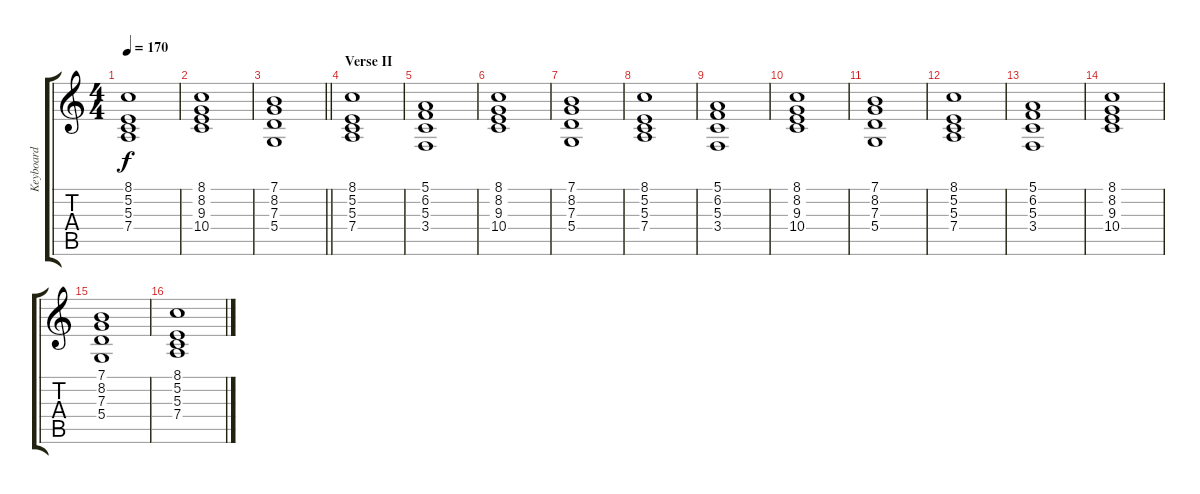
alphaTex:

\track ("Keyboard" "Keyboard") {instrument pad2warm}
\staff {score tabs}
\tuning (E4 B3 G3 D3 A2 E2) {hide}
\ts (4 4)
\tempo 170
\clef g2
\ks c
(8.1{t} 5.2{t} 5.3{t} 7.4{t}).1{dy f} |
(8.1 8.2 9.3 10.4).1 |
\barLineRight lightlight
(7.1 8.2 7.3 5.4).1 |
\section ("" "Verse II")
(8.1 5.2 5.3 7.4).1 |
(5.1 6.2 5.3 3.4).1 |
(8.1 8.2 9.3 10.4).1 |
(7.1 8.2 7.3 5.4).1 |
(8.1 5.2 5.3 7.4).1 |
(5.1 6.2 5.3 3.4).1 |
(8.1 8.2 9.3 10.4).1 |
(7.1 8.2 7.3 5.4).1 |
(8.1 5.2 5.3 7.4).1 |
(5.1 6.2 5.3 3.4).1 |
(8.1 8.2 9.3 10.4).1 |
(7.1 8.2 7.3 5.4).1 |
(8.1 5.2 5.3 7.4).1
